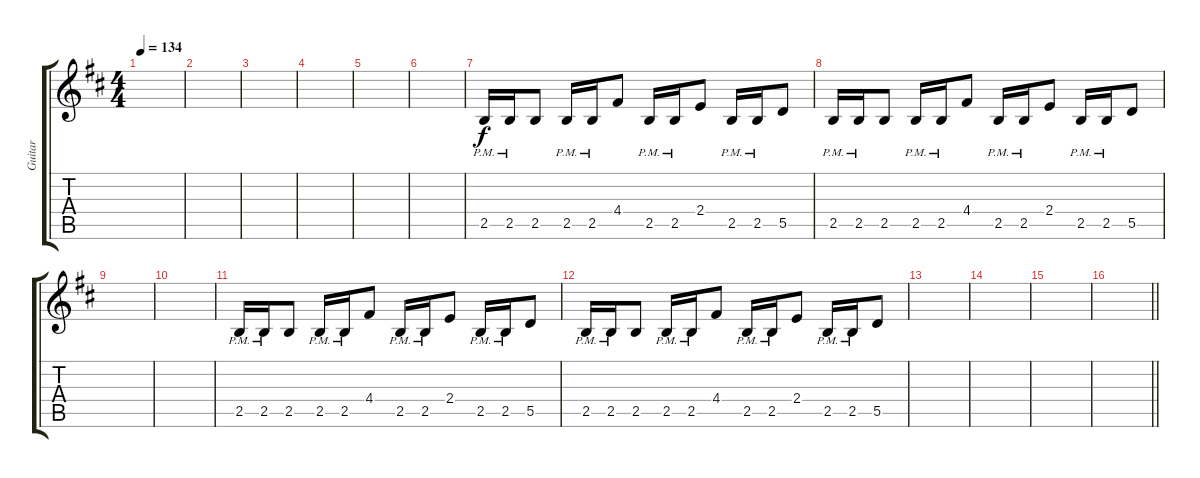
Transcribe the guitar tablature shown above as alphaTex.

\track ("Guitar" "Guitar") {instrument distortionguitar}
\staff {score tabs}
\tuning (E4 B3 G3 D3 A2 E2) {hide}
\ts (4 4)
\tempo 134
\clef g2
\ks bminor
|
|
|
|
|
|
2.5{pm}.16 2.5{pm}.16 2.5.8 2.5{pm}.16 2.5{pm}.16 4.4.8 2.5{pm}.16 2.5{pm}.16 2.4.8 2.5{pm}.16 2.5{pm}.16 5.5.8 |
2.5{pm}.16 2.5{pm}.16 2.5.8 2.5{pm}.16 2.5{pm}.16 4.4.8 2.5{pm}.16 2.5{pm}.16 2.4.8 2.5{pm}.16 2.5{pm}.16 5.5.8 |
|
|
2.5{pm}.16 2.5{pm}.16 2.5.8 2.5{pm}.16 2.5{pm}.16 4.4.8 2.5{pm}.16 2.5{pm}.16 2.4.8 2.5{pm}.16 2.5{pm}.16 5.5.8 |
2.5{pm}.16 2.5{pm}.16 2.5.8 2.5{pm}.16 2.5{pm}.16 4.4.8 2.5{pm}.16 2.5{pm}.16 2.4.8 2.5{pm}.16 2.5{pm}.16 5.5.8 |
|
|
|
\barLineRight lightlight
